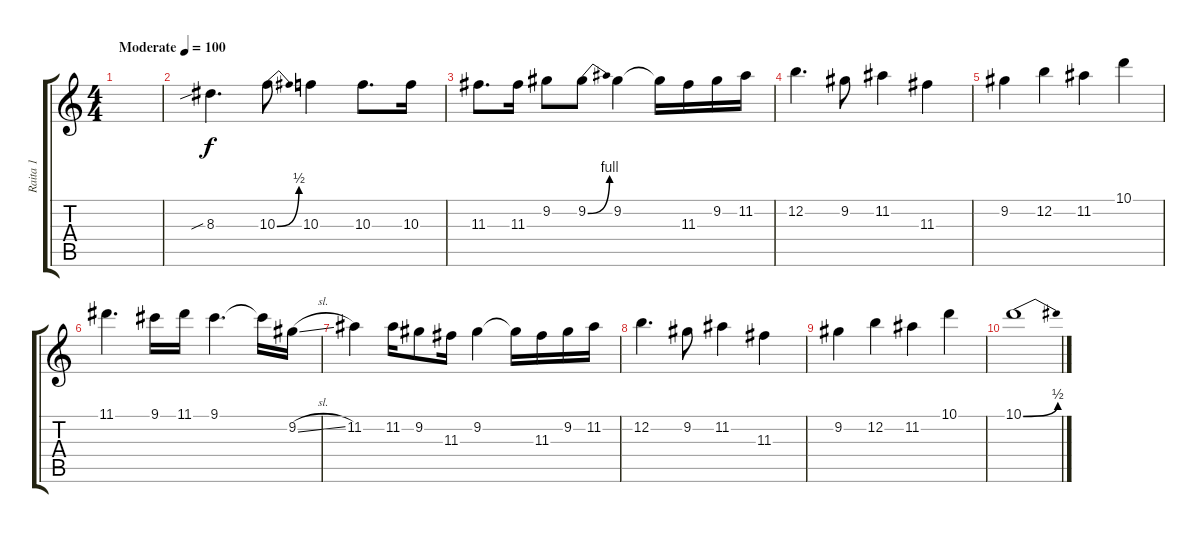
\track ("Raita 1" "Raita 1") {instrument distortionguitar}
\staff {score tabs}
\tuning (E4 B3 G3 D3 A2 E2) {hide}
\ts (4 4)
\tempo (100 "Moderate")
\clef g2
\ks c
|
8.3{sib}.4{d} 10.3{be (bend 0 0 60 2)}.8 10.3.4 10.3.8{d} 10.3.16 |
11.3.8{d} 11.3.16 9.2.8 9.2{be (bend 0 0 60 4)}.8 9.2.4 9.2{t}.16 11.3.16 9.2.16 11.2.16 |
12.2.4{d} 9.2.8 11.2.4 11.3.4 |
9.2.4 12.2.4 11.2.4 10.1.4 |
11.1.4{d} 9.1.16 11.1.16 9.1.4{d} 9.1{t}.16 9.2{sl}.16 |
11.2.4 11.2.16 9.2.8 11.3.16 9.2.4 9.2{t}.16 11.3.16 9.2.16 11.2.16 |
12.2.4{d} 9.2.8 11.2.4 11.3.4 |
9.2.4 12.2.4 11.2.4 10.1.4 |
10.1{be (bend 0 0 60 2)}.1
